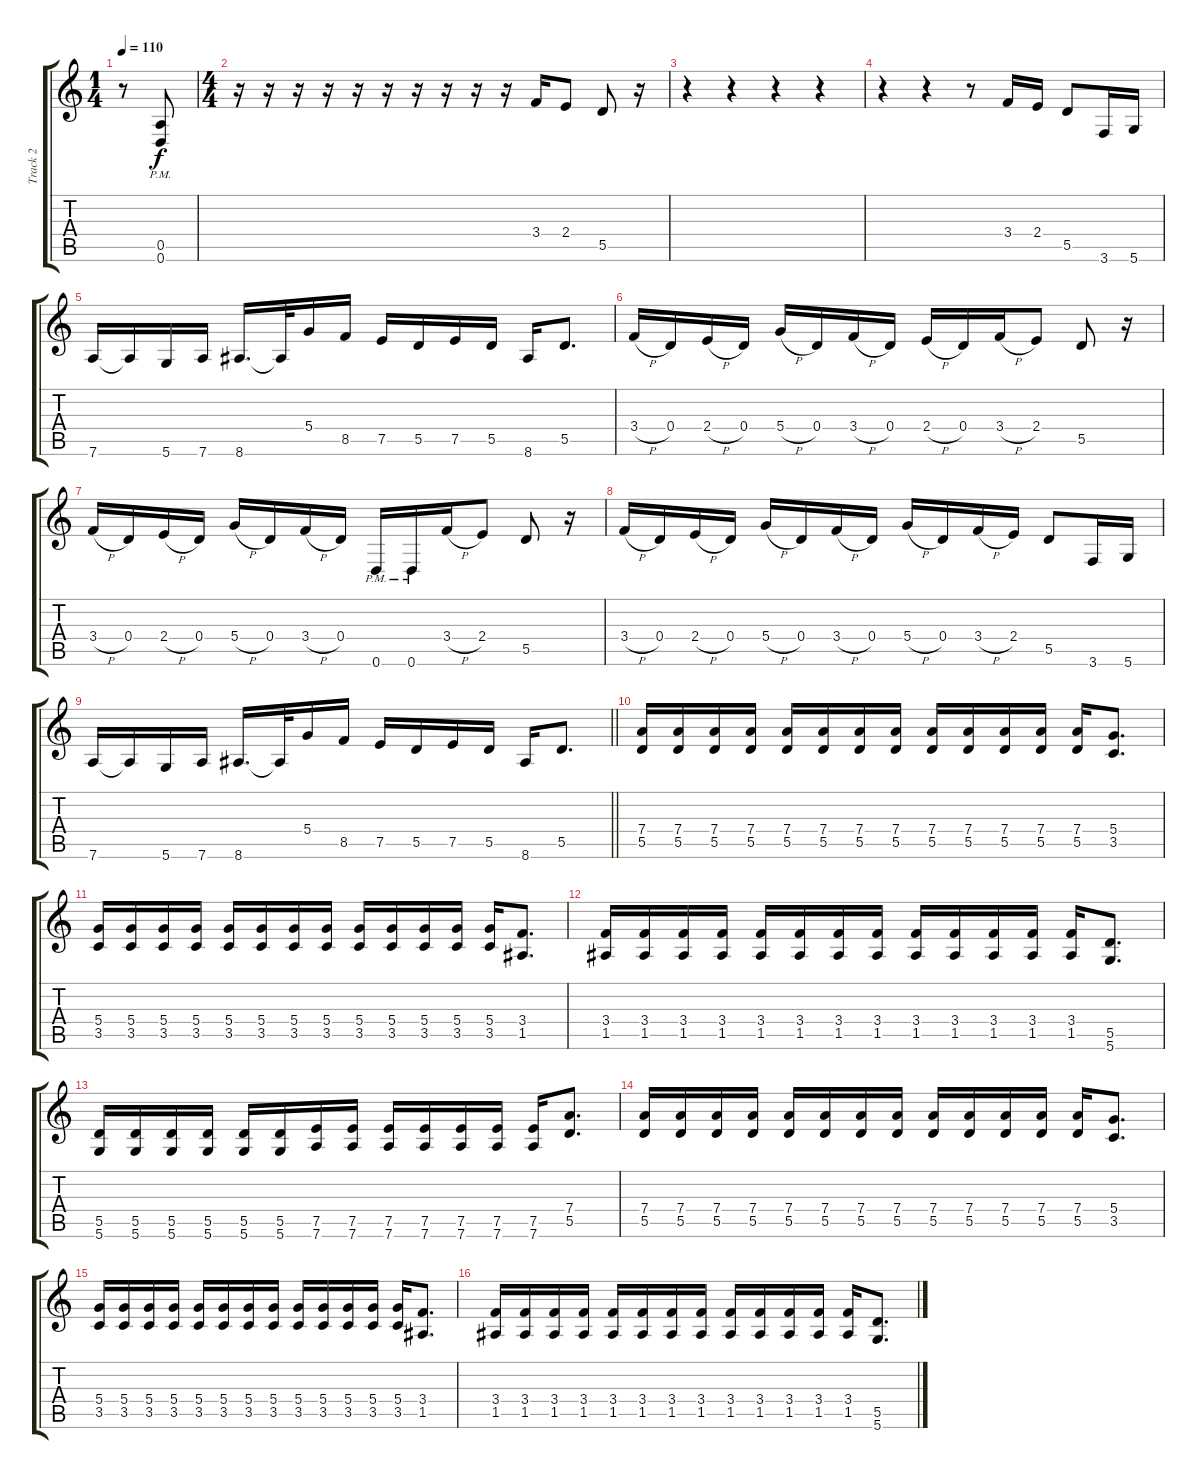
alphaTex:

\track ("Track 2" "Track 2") {instrument distortionguitar}
\staff {score tabs}
\tuning (E4 B3 G3 D3 A2 D2) {hide}
\ts (1 4)
\tempo 110
\clef g2
\ks c
r.8{dy f instrument distortionguitar} (0.5{pm} 0.6{pm}).8 |
\ts (4 4)
r.16 r.16 r.16 r.16 r.16 r.16 r.16 r.16 r.16 r.16 3.4.16 2.4.8 5.5.8 r.16 |
r.4 r.4 r.4 r.4 |
r.4 r.4 r.8 3.4.16 2.4.16 5.5.8 3.6.16 5.6.16 |
7.6.16 7.6{t}.16 5.6.16 7.6.16 8.6.16{d} 8.6{t}.32 5.4.16 8.5.16 7.5.16 5.5.16 7.5.16 5.5.16 8.6.16 5.5.8{d} |
3.4{h}.16 0.4.16 2.4{h}.16 0.4.16 5.4{h}.16 0.4.16 3.4{h}.16 0.4.16 2.4{h}.16 0.4.16 3.4{h}.16 2.4.8 5.5.8 r.16 |
3.4{h}.16 0.4.16 2.4{h}.16 0.4.16 5.4{h}.16 0.4.16 3.4{h}.16 0.4.16 0.6{pm}.16 0.6{pm}.16 3.4{h}.16 2.4.8 5.5.8 r.16 |
3.4{h}.16 0.4.16 2.4{h}.16 0.4.16 5.4{h}.16 0.4.16 3.4{h}.16 0.4.16 5.4{h}.16 0.4.16 3.4{h}.16 2.4.16 5.5.8 3.6.16 5.6.16 |
\barLineRight lightlight
7.6.16 7.6{t}.16 5.6.16 7.6.16 8.6.16{d} 8.6{t}.32 5.4.16 8.5.16 7.5.16 5.5.16 7.5.16 5.5.16 8.6.16 5.5.8{d} |
(7.4 5.5).16 (7.4 5.5).16 (7.4 5.5).16 (7.4 5.5).16 (7.4 5.5).16 (7.4 5.5).16 (7.4 5.5).16 (7.4 5.5).16 (7.4 5.5).16 (7.4 5.5).16 (7.4 5.5).16 (7.4 5.5).16 (7.4 5.5).16 (5.4 3.5).8{d} |
(5.4 3.5).16 (5.4 3.5).16 (5.4 3.5).16 (5.4 3.5).16 (5.4 3.5).16 (5.4 3.5).16 (5.4 3.5).16 (5.4 3.5).16 (5.4 3.5).16 (5.4 3.5).16 (5.4 3.5).16 (5.4 3.5).16 (5.4 3.5).16 (3.4 1.5).8{d} |
(3.4 1.5).16 (3.4 1.5).16 (3.4 1.5).16 (3.4 1.5).16 (3.4 1.5).16 (3.4 1.5).16 (3.4 1.5).16 (3.4 1.5).16 (3.4 1.5).16 (3.4 1.5).16 (3.4 1.5).16 (3.4 1.5).16 (3.4 1.5).16 (5.5 5.6).8{d} |
(5.5 5.6).16 (5.5 5.6).16 (5.5 5.6).16 (5.5 5.6).16 (5.5 5.6).16 (5.5 5.6).16 (7.5 7.6).16 (7.5 7.6).16 (7.5 7.6).16 (7.5 7.6).16 (7.5 7.6).16 (7.5 7.6).16 (7.5 7.6).16 (7.4 5.5).8{d} |
(7.4 5.5).16 (7.4 5.5).16 (7.4 5.5).16 (7.4 5.5).16 (7.4 5.5).16 (7.4 5.5).16 (7.4 5.5).16 (7.4 5.5).16 (7.4 5.5).16 (7.4 5.5).16 (7.4 5.5).16 (7.4 5.5).16 (7.4 5.5).16 (5.4 3.5).8{d} |
(5.4 3.5).16 (5.4 3.5).16 (5.4 3.5).16 (5.4 3.5).16 (5.4 3.5).16 (5.4 3.5).16 (5.4 3.5).16 (5.4 3.5).16 (5.4 3.5).16 (5.4 3.5).16 (5.4 3.5).16 (5.4 3.5).16 (5.4 3.5).16 (3.4 1.5).8{d} |
(3.4 1.5).16 (3.4 1.5).16 (3.4 1.5).16 (3.4 1.5).16 (3.4 1.5).16 (3.4 1.5).16 (3.4 1.5).16 (3.4 1.5).16 (3.4 1.5).16 (3.4 1.5).16 (3.4 1.5).16 (3.4 1.5).16 (3.4 1.5).16 (5.5 5.6).8{d}
